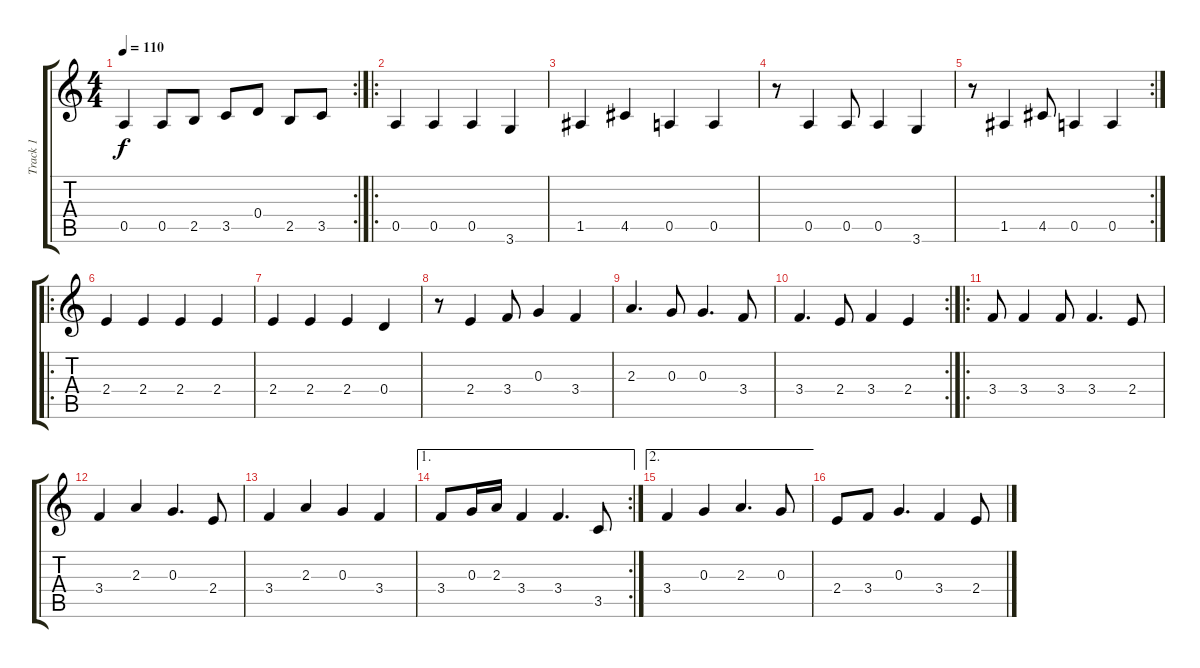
\track ("Track 1" "Track 1") {instrument acousticguitarsteel}
\staff {score tabs}
\tuning (E4 B3 G3 D3 A2 E2) {hide}
\rc 2
\ts (4 4)
\tempo 110
\clef g2
\ks c
0.5.4{dy f} 0.5.8 2.5.8 3.5.8 0.4.8 2.5.8 3.5.8 |
\ro
0.5.4 0.5.4 0.5.4 3.6.4 |
1.5.4 4.5.4 0.5.4 0.5.4 |
r.8 0.5.4 0.5.8 0.5.4 3.6.4 |
\rc 2
r.8 1.5.4 4.5.8 0.5.4 0.5.4 |
\ro
2.4.4 2.4.4 2.4.4 2.4.4 |
2.4.4 2.4.4 2.4.4 0.4.4 |
r.8 2.4.4 3.4.8 0.3.4 3.4.4 |
2.3.4{d} 0.3.8 0.3.4{d} 3.4.8 |
\rc 2
3.4.4{d} 2.4.8 3.4.4 2.4.4 |
\ro
3.4.8 3.4.4 3.4.8 3.4.4{d} 2.4.8 |
3.4.4 2.3.4 0.3.4{d} 2.4.8 |
3.4.4 2.3.4 0.3.4 3.4.4 |
\ae 1
\rc 2
3.4.8 0.3.16 2.3.16 3.4.4 3.4.4{d} 3.5.8 |
\ae 2
3.4.4 0.3.4 2.3.4{d} 0.3.8 |
2.4.8 3.4.8 0.3.4{d} 3.4.4 2.4.8
